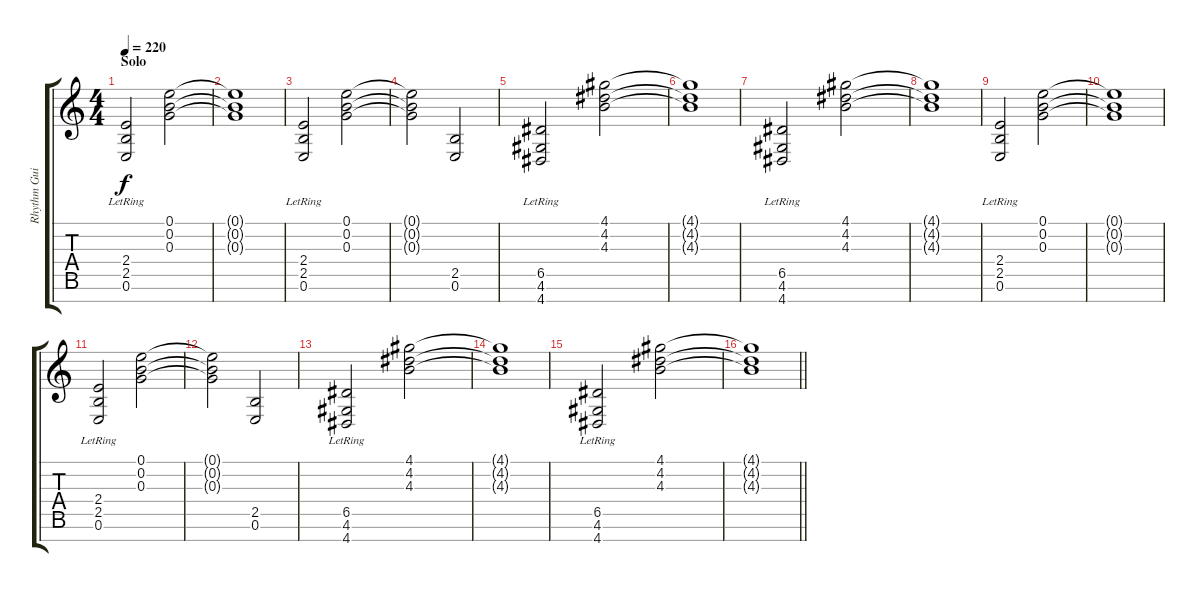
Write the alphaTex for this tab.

\track ("Rhythm Guitar 1" "Rhythm Gui") {instrument distortionguitar}
\staff {score tabs}
\tuning (E4 B3 G3 D3 A2 E2 B1) {hide}
\ts (4 4)
\section ("" "Solo")
\tempo 220
\clef g2
\ks c
(2.4 2.5{lr} 0.6{lr}).2{dy f} (0.1 0.2 0.3).2 |
(0.1{t} 0.2{t} 0.3{t}).1 |
(2.4 2.5{lr} 0.6{lr}).2 (0.1 0.2 0.3).2 |
(0.1{t} 0.2{t} 0.3{t}).2 (2.5 0.6).2 |
(6.5{lr} 4.6{lr} 4.7{lr}).2 (4.1 4.2 4.3).2 |
(4.1{t} 4.2{t} 4.3{t}).1 |
(6.5{lr} 4.6{lr} 4.7{lr}).2 (4.1 4.2 4.3).2 |
(4.1{t} 4.2{t} 4.3{t}).1 |
(2.4 2.5{lr} 0.6{lr}).2 (0.1 0.2 0.3).2 |
(0.1{t} 0.2{t} 0.3{t}).1 |
(2.4 2.5{lr} 0.6{lr}).2 (0.1 0.2 0.3).2 |
(0.1{t} 0.2{t} 0.3{t}).2 (2.5 0.6).2 |
(6.5{lr} 4.6{lr} 4.7{lr}).2 (4.1 4.2 4.3).2 |
(4.1{t} 4.2{t} 4.3{t}).1 |
(6.5{lr} 4.6{lr} 4.7{lr}).2 (4.1 4.2 4.3).2 |
\barLineRight lightlight
(4.1{t} 4.2{t} 4.3{t}).1
